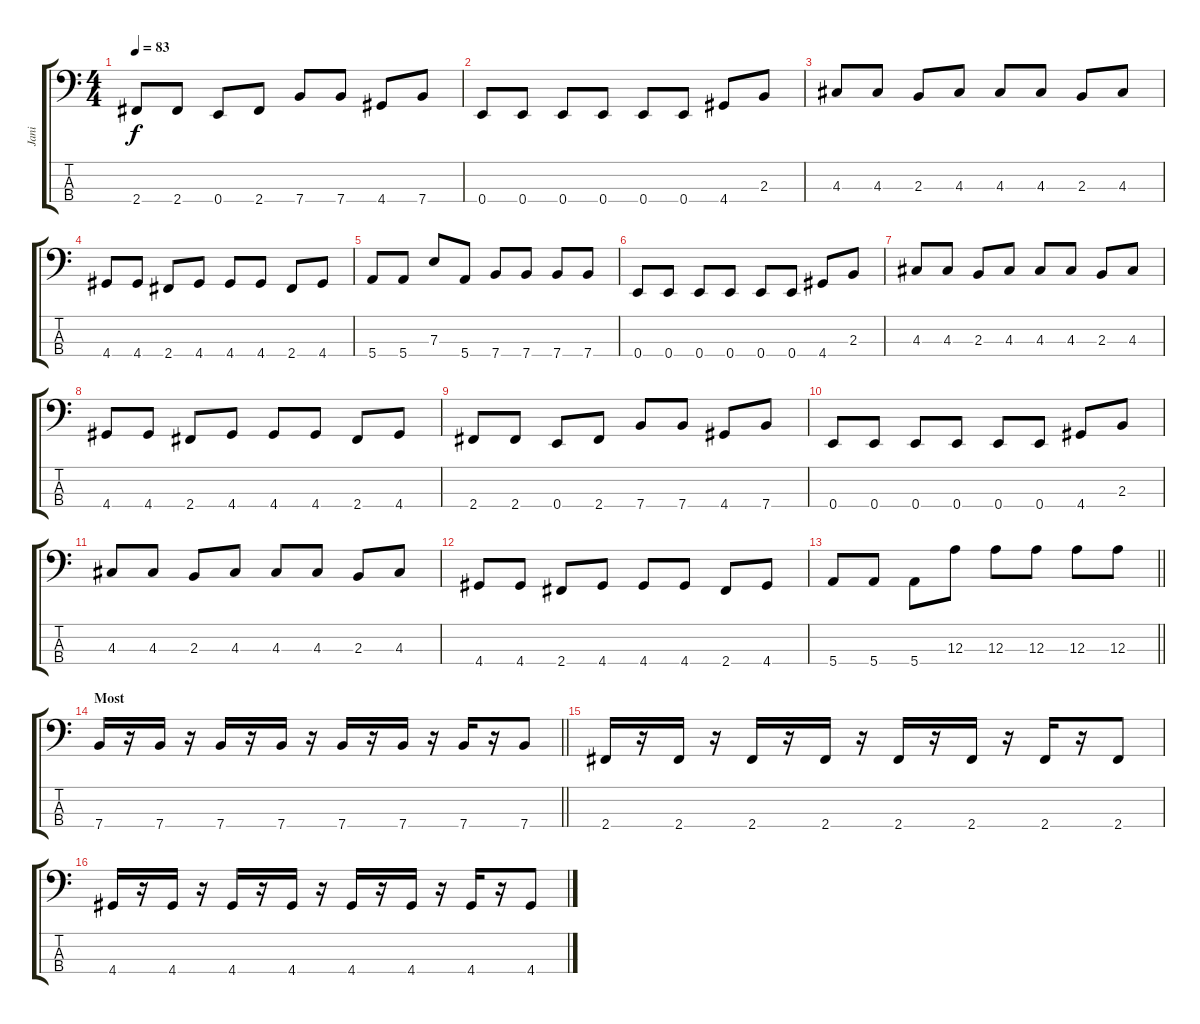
\track ("Jani" "Jani") {instrument electricbassfinger}
\staff {score tabs}
\tuning (G2 D2 A1 E1) {hide}
\ts (4 4)
\tempo 83
\clef f4
\ks c
2.4.8{dy f} 2.4.8 0.4.8 2.4.8 7.4.8 7.4.8 4.4.8 7.4.8 |
0.4.8 0.4.8 0.4.8 0.4.8 0.4.8 0.4.8 4.4.8 2.3.8 |
4.3.8 4.3.8 2.3.8 4.3.8 4.3.8 4.3.8 2.3.8 4.3.8 |
4.4.8 4.4.8 2.4.8 4.4.8 4.4.8 4.4.8 2.4.8 4.4.8 |
5.4.8 5.4.8 7.3.8 5.4.8 7.4.8 7.4.8 7.4.8 7.4.8 |
0.4.8 0.4.8 0.4.8 0.4.8 0.4.8 0.4.8 4.4.8 2.3.8 |
4.3.8 4.3.8 2.3.8 4.3.8 4.3.8 4.3.8 2.3.8 4.3.8 |
4.4.8 4.4.8 2.4.8 4.4.8 4.4.8 4.4.8 2.4.8 4.4.8 |
2.4.8 2.4.8 0.4.8 2.4.8 7.4.8 7.4.8 4.4.8 7.4.8 |
0.4.8 0.4.8 0.4.8 0.4.8 0.4.8 0.4.8 4.4.8 2.3.8 |
4.3.8 4.3.8 2.3.8 4.3.8 4.3.8 4.3.8 2.3.8 4.3.8 |
4.4.8 4.4.8 2.4.8 4.4.8 4.4.8 4.4.8 2.4.8 4.4.8 |
\barLineRight lightlight
5.4.8 5.4.8 5.4.8 12.3.8 12.3.8 12.3.8 12.3.8 12.3.8 |
\section ("" "Most")
\barLineRight lightlight
7.4.16 r.16 7.4.16 r.16 7.4.16 r.16 7.4.16 r.16 7.4.16 r.16 7.4.16 r.16 7.4.16 r.16 7.4.8 |
2.4.16 r.16 2.4.16 r.16 2.4.16 r.16 2.4.16 r.16 2.4.16 r.16 2.4.16 r.16 2.4.16 r.16 2.4.8 |
4.4.16 r.16 4.4.16 r.16 4.4.16 r.16 4.4.16 r.16 4.4.16 r.16 4.4.16 r.16 4.4.16 r.16 4.4.8
